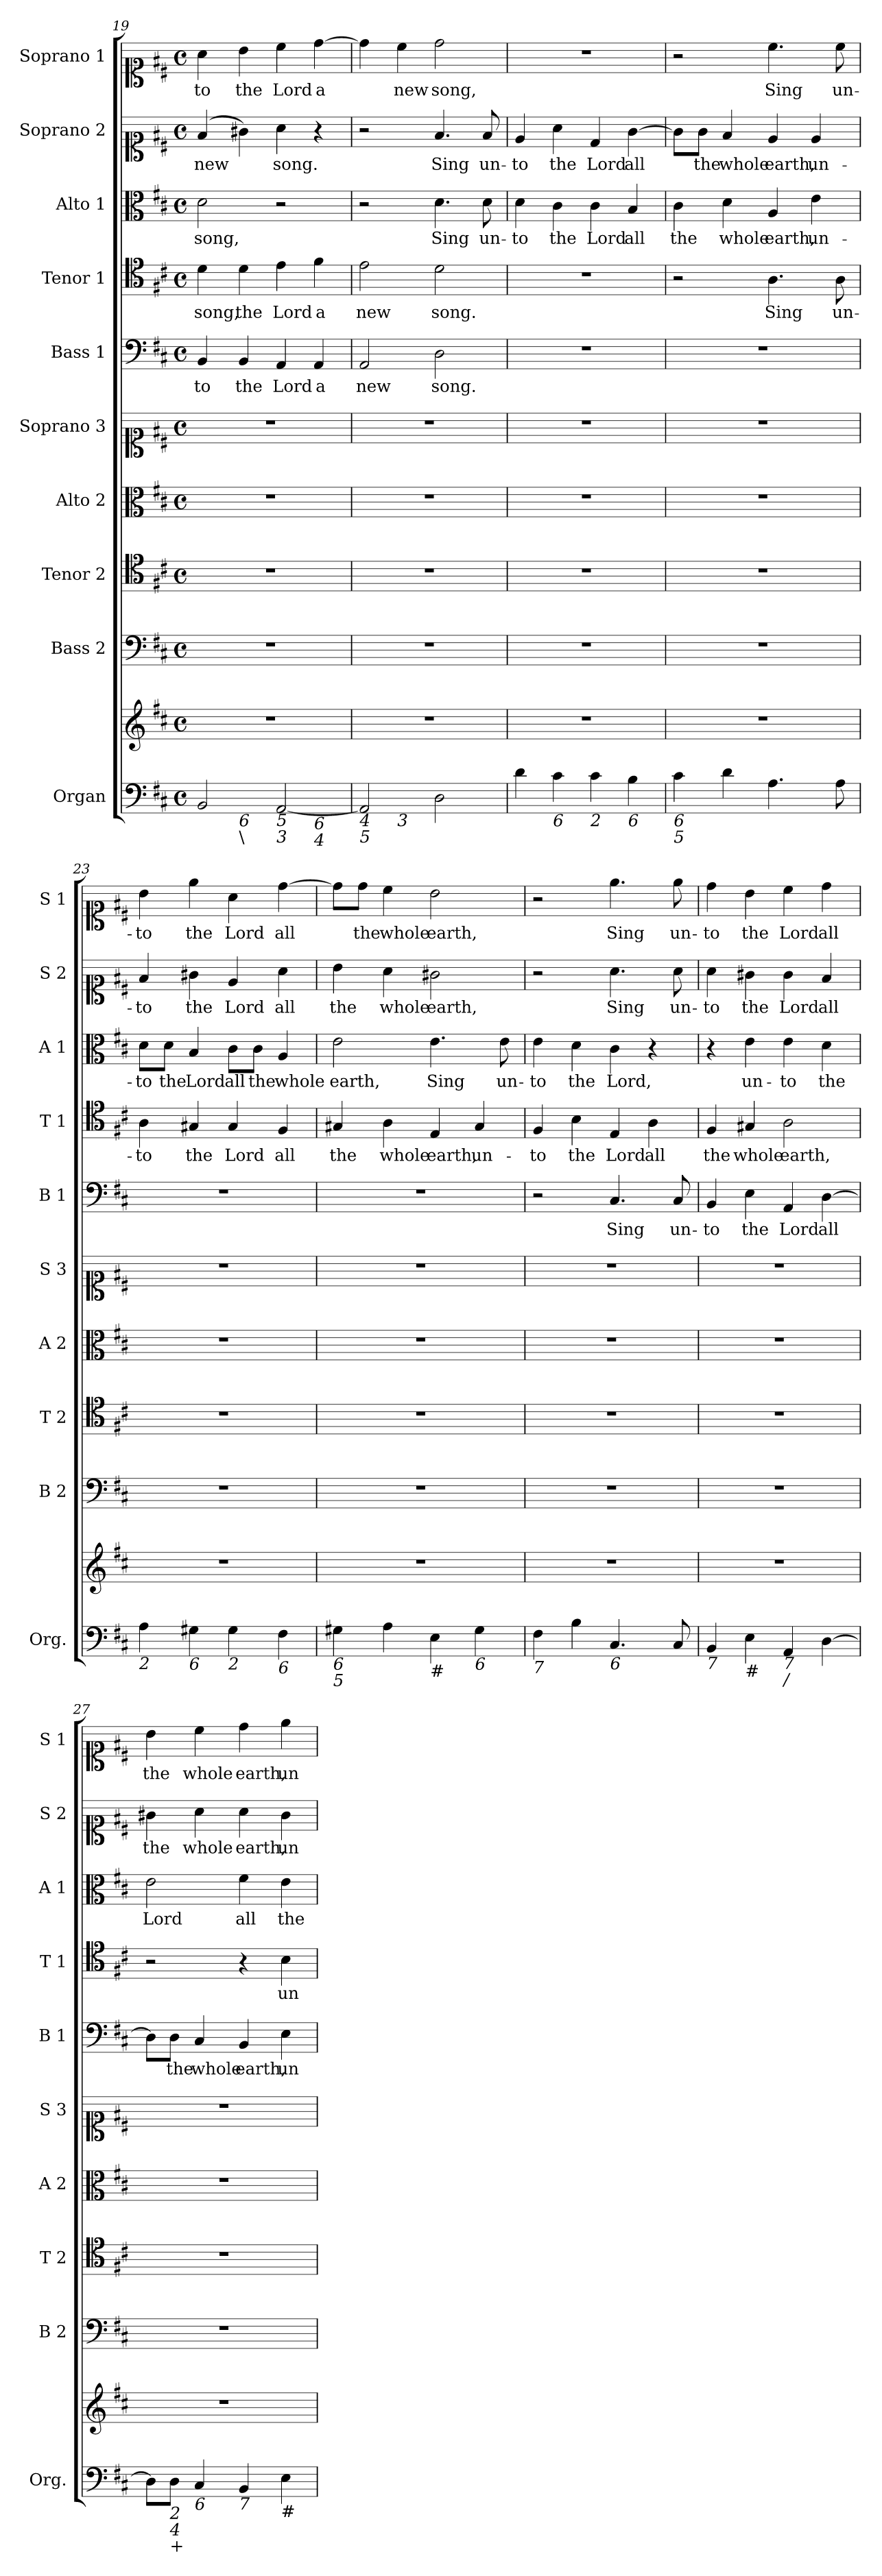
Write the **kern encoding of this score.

**kern	**kern	**kern	**kern	**kern	**kern	**kern	**text	**kern	**text	**kern	**text	**kern	**text	**kern	**text
*part10	*part10	*part9	*part8	*part7	*part6	*part5	*part5	*part4	*part4	*part3	*part3	*part2	*part2	*part1	*part1
*staff11	*staff10	*staff9	*staff8	*staff7	*staff6	*staff5	*staff5	*staff4	*staff4	*staff3	*staff3	*staff2	*staff2	*staff1	*staff1
*I"Organ	*	*I"Bass 2	*I"Tenor 2	*I"Alto 2	*I"Soprano 3	*I"Bass 1	*	*I"Tenor 1	*	*I"Alto 1	*	*I"Soprano 2	*	*I"Soprano 1	*
*I'Org.	*	*I'B 2	*I'T 2	*I'A 2	*I'S 3	*I'B 1	*	*I'T 1	*	*I'A 1	*	*I'S 2	*	*I'S 1	*
!!LO:LB:g=z
*clefF4	*clefG2	*clefF4	*clefC4	*clefC3	*clefC1	*clefF4	*	*clefC4	*	*clefC3	*	*clefC1	*	*clefC1	*
*k[f#c#]	*k[f#c#]	*k[f#c#]	*k[f#c#]	*k[f#c#]	*k[f#c#]	*k[f#c#]	*	*k[f#c#]	*	*k[f#c#]	*	*k[f#c#]	*	*k[f#c#]	*
*D:	*D:	*D:	*D:	*D:	*D:	*D:	*	*D:	*	*D:	*	*D:	*	*D:	*
*M4/4	*M4/4	*M4/4	*M4/4	*M4/4	*M4/4	*M4/4	*	*M4/4	*	*M4/4	*	*M4/4	*	*M4/4	*
*met(c)	*met(c)	*met(c)	*met(c)	*met(c)	*met(c)	*met(c)	*	*met(c)	*	*met(c)	*	*met(c)	*	*met(c)	*
=19	=19	=19	=19	=19	=19	=19	=19	=19	=19	=19	=19	=19	=19	=19	=19
!LO:TX:b:i:t=7	!	!	!	!	!	!	!	!	!	!	!	!	!	!	!
!	!	!	!	!	!	!	!LO:LY:b	!	!LO:LY:b	!	!LO:LY:b	!	!LO:LY:b	!	!LO:LY:b
*^	*	*	*	*	*	*	*	*	*	*	*	*	*	*	*
*	*^	*	*	*	*	*	*	*	*	*	*	*	*	*	*	*
2BB/	4ryy	2.ryy	1r	1r	1r	1r	1r	4BB/	-to	4d\	song,	2d\	song,	(4f#/	new	4a\	-to
!	!LO:TX:b:i:t=6	!	!	!	!	!	!	!	!	!	!	!	!	!	!	!	!
!	!LO:TX:b:t=\	!	!	!	!	!	!	!	!	!	!	!	!	!	!	!	!
!	!	!	!	!	!	!	!	!	!LO:LY:b	!	!LO:LY:b	!	!	!	!	!	!LO:LY:b
.	2.ryy	.	.	.	.	.	.	4BB/	the	4d\	the	.	.	4g#X\)	.	4b\	the
!LO:TX:b:i:t=5	!	!	!	!	!	!	!	!	!	!	!	!	!	!	!	!	!
!LO:TX:b:i:t=3	!	!	!	!	!	!	!	!	!	!	!	!	!	!	!	!	!
!	!	!	!	!	!	!	!	!	!LO:LY:b	!	!LO:LY:b	!	!	!	!LO:LY:b	!	!LO:LY:b
[2AA/	.	.	.	.	.	.	.	4AA/	Lord	4e\	Lord	2r	.	4a\	song.	4cc#\	Lord
!	!	!LO:TX:b:i:t=6	!	!	!	!	!	!	!	!	!	!	!	!	!	!	!
!	!	!LO:TX:b:i:t=4	!	!	!	!	!	!	!	!	!	!	!	!	!	!	!
!	!	!	!	!	!	!	!	!	!LO:LY:b	!	!LO:LY:b	!	!	!	!	!	!LO:LY:b
.	.	4ryy	.	.	.	.	.	4AA/	a	4f#\	a	.	.	4r	.	[4dd\	a
=20	=20	=20	=20	=20	=20	=20	=20	=20	=20	=20	=20	=20	=20	=20	=20	=20	=20
!LO:TX:b:i:t=4	!	!	!	!	!	!	!	!	!	!	!	!	!	!	!	!	!
!LO:TX:b:i:t=5	!	!	!	!	!	!	!	!	!	!	!	!	!	!	!	!	!
!	!	!	!	!	!	!	!	!	!LO:LY:b	!	!LO:LY:b	!	!	!	!	!	!
*	*v	*v	*	*	*	*	*	*	*	*	*	*	*	*	*	*	*
2AA/]	4ryy	1r	1r	1r	1r	1r	2AA/	new	2e\	new	2r	.	2r	.	4dd\]	.
!	!LO:TX:b:i:t=3	!	!	!	!	!	!	!	!	!	!	!	!	!	!	!
!	!	!	!	!	!	!	!	!	!	!	!	!	!	!	!	!LO:LY:b
.	2.ryy	.	.	.	.	.	.	.	.	.	.	.	.	.	4cc#\	new
!	!	!	!	!	!	!	!	!LO:LY:b	!	!LO:LY:b	!	!LO:LY:b	!	!LO:LY:b	!	!LO:LY:b
2D\	.	.	.	.	.	.	2D\	song.	2d\	song.	4.d\	Sing	4.f#/	Sing	2dd\	song,
!	!	!	!	!	!	!	!	!	!	!	!	!LO:LY:b	!	!LO:LY:b	!	!
.	.	.	.	.	.	.	.	.	.	.	8d\	un-	8f#/	un-	.	.
=21	=21	=21	=21	=21	=21	=21	=21	=21	=21	=21	=21	=21	=21	=21	=21	=21
!LO:TX:b:i:t=2	!	!	!	!	!	!	!	!	!	!	!	!	!	!	!	!
!	!	!	!	!	!	!	!	!	!	!	!	!LO:LY:b	!	!LO:LY:b	!	!
*v	*v	*	*	*	*	*	*	*	*	*	*	*	*	*	*	*
4d\	1r	1r	1r	1r	1r	1r	.	1r	.	4d\	-to	4e/	-to	1r	.
!LO:TX:b:i:t=6	!	!	!	!	!	!	!	!	!	!	!	!	!	!	!
!	!	!	!	!	!	!	!	!	!	!	!LO:LY:b	!	!LO:LY:b	!	!
4c#\	.	.	.	.	.	.	.	.	.	4c#\	the	4a\	the	.	.
!LO:TX:b:i:t=2	!	!	!	!	!	!	!	!	!	!	!	!	!	!	!
!	!	!	!	!	!	!	!	!	!	!	!LO:LY:b	!	!LO:LY:b	!	!
4c#\	.	.	.	.	.	.	.	.	.	4c#\	Lord	4d/	Lord	.	.
!LO:TX:b:i:t=6	!	!	!	!	!	!	!	!	!	!	!	!	!	!	!
!	!	!	!	!	!	!	!	!	!	!	!LO:LY:b	!	!LO:LY:b	!	!
4B\	.	.	.	.	.	.	.	.	.	4B/	all	[4g\	all	.	.
=22	=22	=22	=22	=22	=22	=22	=22	=22	=22	=22	=22	=22	=22	=22	=22
!LO:TX:b:i:t=6	!	!	!	!	!	!	!	!	!	!	!	!	!	!	!
!LO:TX:b:i:t=5	!	!	!	!	!	!	!	!	!	!	!	!	!	!	!
!	!	!	!	!	!	!	!	!	!	!	!LO:LY:b	!	!	!	!
4c#\	1r	1r	1r	1r	1r	1r	.	2r	.	4c#\	the	8g\L]	.	2r	.
!	!	!	!	!	!	!	!	!	!	!	!	!	!LO:LY:b	!	!
.	.	.	.	.	.	.	.	.	.	.	.	8g\J	the	.	.
!	!	!	!	!	!	!	!	!	!	!	!LO:LY:b	!	!LO:LY:b	!	!
4d\	.	.	.	.	.	.	.	.	.	4d\	whole	4f#/	whole	.	.
!	!	!	!	!	!	!	!	!	!LO:LY:b	!	!LO:LY:b	!	!LO:LY:b	!	!LO:LY:b
4.A\	.	.	.	.	.	.	.	4.A\	Sing	4A/	earth,	4e/	earth,	4.cc#\	Sing
!	!	!	!	!	!	!	!	!	!	!	!LO:LY:b	!	!LO:LY:b	!	!
.	.	.	.	.	.	.	.	.	.	4e\	un-	4e/	un-	.	.
!	!	!	!	!	!	!	!	!	!LO:LY:b	!	!	!	!	!	!LO:LY:b
8A\	.	.	.	.	.	.	.	8A\	un-	.	.	.	.	8cc#\	un-
=23	=23	=23	=23	=23	=23	=23	=23	=23	=23	=23	=23	=23	=23	=23	=23
!LO:TX:b:i:t=2	!	!	!	!	!	!	!	!	!	!	!	!	!	!	!
!	!	!	!	!	!	!	!	!	!LO:LY:b	!	!LO:LY:b	!	!LO:LY:b	!	!LO:LY:b
4A\	1r	1r	1r	1r	1r	1r	.	4A\	-to	8d\L	-to	4f#/	-to	4b\	-to
!	!	!	!	!	!	!	!	!	!	!	!LO:LY:b	!	!	!	!
.	.	.	.	.	.	.	.	.	.	8d\J	the	.	.	.	.
!LO:TX:b:i:t=6	!	!	!	!	!	!	!	!	!	!	!	!	!	!	!
!	!	!	!	!	!	!	!	!	!LO:LY:b	!	!LO:LY:b	!	!LO:LY:b	!	!LO:LY:b
4G#X\	.	.	.	.	.	.	.	4G#X/	the	4B/	Lord	4g#X\	the	4ee\	the
!LO:TX:b:i:t=2	!	!	!	!	!	!	!	!	!	!	!	!	!	!	!
!	!	!	!	!	!	!	!	!	!LO:LY:b	!	!LO:LY:b	!	!LO:LY:b	!	!LO:LY:b
4G#\	.	.	.	.	.	.	.	4G#/	Lord	8c#\L	all	4e/	Lord	4a\	Lord
!	!	!	!	!	!	!	!	!	!	!	!LO:LY:b	!	!	!	!
.	.	.	.	.	.	.	.	.	.	8c#\J	the	.	.	.	.
!LO:TX:b:i:t=6	!	!	!	!	!	!	!	!	!	!	!	!	!	!	!
!	!	!	!	!	!	!	!	!	!LO:LY:b	!	!LO:LY:b	!	!LO:LY:b	!	!LO:LY:b
4F#\	.	.	.	.	.	.	.	4F#/	all	4A/	whole	4a\	all	[4dd\	all
=24	=24	=24	=24	=24	=24	=24	=24	=24	=24	=24	=24	=24	=24	=24	=24
!LO:TX:b:i:t=6	!	!	!	!	!	!	!	!	!	!	!	!	!	!	!
!LO:TX:b:i:t=5	!	!	!	!	!	!	!	!	!	!	!	!	!	!	!
!	!	!	!	!	!	!	!	!	!LO:LY:b	!	!LO:LY:b	!	!LO:LY:b	!	!
4G#X\	1r	1r	1r	1r	1r	1r	.	4G#X/	the	2e\	earth,	4b\	the	8dd\L]	.
!	!	!	!	!	!	!	!	!	!	!	!	!	!	!	!LO:LY:b
.	.	.	.	.	.	.	.	.	.	.	.	.	.	8dd\J	the
!	!	!	!	!	!	!	!	!	!LO:LY:b	!	!	!	!LO:LY:b	!	!LO:LY:b
4A\	.	.	.	.	.	.	.	4A\	whole	.	.	4a\	whole	4cc#\	whole
!LO:TX:b:t=#	!	!	!	!	!	!	!	!	!	!	!	!	!	!	!
!	!	!	!	!	!	!	!	!	!LO:LY:b	!	!LO:LY:b	!	!LO:LY:b	!	!LO:LY:b
4E\	.	.	.	.	.	.	.	4E/	earth,	4.e\	Sing	2g#X\	earth,	2b\	earth,
!LO:TX:b:i:t=6	!	!	!	!	!	!	!	!	!	!	!	!	!	!	!
!	!	!	!	!	!	!	!	!	!LO:LY:b	!	!	!	!	!	!
4G#\	.	.	.	.	.	.	.	4G#/	un-	.	.	.	.	.	.
!	!	!	!	!	!	!	!	!	!	!	!LO:LY:b	!	!	!	!
.	.	.	.	.	.	.	.	.	.	8e\	un-	.	.	.	.
!!LO:PB:g=z
=25	=25	=25	=25	=25	=25	=25	=25	=25	=25	=25	=25	=25	=25	=25	=25
!LO:TX:b:i:t=7	!	!	!	!	!	!	!	!	!	!	!	!	!	!	!
!	!	!	!	!	!	!	!	!	!LO:LY:b	!	!LO:LY:b	!	!	!	!
4F#\	1r	1r	1r	1r	1r	2r	.	4F#/	-to	4e\	-to	2r	.	2r	.
!	!	!	!	!	!	!	!	!	!LO:LY:b	!	!LO:LY:b	!	!	!	!
4B\	.	.	.	.	.	.	.	4B\	the	4d\	the	.	.	.	.
!LO:TX:b:i:t=6	!	!	!	!	!	!	!	!	!	!	!	!	!	!	!
!	!	!	!	!	!	!	!LO:LY:b	!	!LO:LY:b	!	!LO:LY:b	!	!LO:LY:b	!	!LO:LY:b
4.C#/	.	.	.	.	.	4.C#/	Sing	4E/	Lord	4c#\	Lord,	4.a\	Sing	4.ee\	Sing
!	!	!	!	!	!	!	!	!	!LO:LY:b	!	!	!	!	!	!
.	.	.	.	.	.	.	.	4A\	all	4r	.	.	.	.	.
!	!	!	!	!	!	!	!LO:LY:b	!	!	!	!	!	!LO:LY:b	!	!LO:LY:b
8C#/	.	.	.	.	.	8C#/	un-	.	.	.	.	8a\	un-	8ee\	un-
=26	=26	=26	=26	=26	=26	=26	=26	=26	=26	=26	=26	=26	=26	=26	=26
!LO:TX:b:i:t=7	!	!	!	!	!	!	!	!	!	!	!	!	!	!	!
!	!	!	!	!	!	!	!LO:LY:b	!	!LO:LY:b	!	!	!	!LO:LY:b	!	!LO:LY:b
4BB/	1r	1r	1r	1r	1r	4BB/	-to	4F#/	the	4r	.	4a\	-to	4dd\	-to
!LO:TX:b:t=#	!	!	!	!	!	!	!	!	!	!	!	!	!	!	!
!	!	!	!	!	!	!	!LO:LY:b	!	!LO:LY:b	!	!LO:LY:b	!	!LO:LY:b	!	!LO:LY:b
4E\	.	.	.	.	.	4E\	the	4G#X/	whole	4e\	un-	4g#X\	the	4b\	the
!LO:TX:b:i:t=7	!	!	!	!	!	!	!	!	!	!	!	!	!	!	!
!LO:TX:b:i:t=/	!	!	!	!	!	!	!	!	!	!	!	!	!	!	!
!	!	!	!	!	!	!	!LO:LY:b	!	!LO:LY:b	!	!LO:LY:b	!	!LO:LY:b	!	!LO:LY:b
4AA/	.	.	.	.	.	4AA/	Lord	2A\	earth,	4e\	-to	4g#\	Lord	4cc#\	Lord
!	!	!	!	!	!	!	!LO:LY:b	!	!	!	!LO:LY:b	!	!LO:LY:b	!	!LO:LY:b
[4D\	.	.	.	.	.	[4D\	all	.	.	4d\	the	4f#/	all	4dd\	all
=27	=27	=27	=27	=27	=27	=27	=27	=27	=27	=27	=27	=27	=27	=27	=27
!	!	!	!	!	!	!	!	!	!	!	!LO:LY:b	!	!LO:LY:b	!	!LO:LY:b
8D\L]	1r	1r	1r	1r	1r	8D\L]	.	2r	.	2e\	Lord	4g#X\	the	4b\	the
!LO:TX:b:i:t=2	!	!	!	!	!	!	!	!	!	!	!	!	!	!	!
!LO:TX:b:i:t=4	!	!	!	!	!	!	!	!	!	!	!	!	!	!	!
!LO:TX:b:t=+	!	!	!	!	!	!	!	!	!	!	!	!	!	!	!
!	!	!	!	!	!	!	!LO:LY:b	!	!	!	!	!	!	!	!
8D\J	.	.	.	.	.	8D\J	the	.	.	.	.	.	.	.	.
!LO:TX:b:i:t=6	!	!	!	!	!	!	!	!	!	!	!	!	!	!	!
!	!	!	!	!	!	!	!LO:LY:b	!	!	!	!	!	!LO:LY:b	!	!LO:LY:b
4C#/	.	.	.	.	.	4C#/	whole	.	.	.	.	4a\	whole	4cc#\	whole
!LO:TX:b:i:t=7	!	!	!	!	!	!	!	!	!	!	!	!	!	!	!
!	!	!	!	!	!	!	!LO:LY:b	!	!	!	!LO:LY:b	!	!LO:LY:b	!	!LO:LY:b
4BB/	.	.	.	.	.	4BB/	earth,	4r	.	4f#\	all	4a\	earth,	4dd\	earth,
!LO:TX:b:t=#	!	!	!	!	!	!	!	!	!	!	!	!	!	!	!
!	!	!	!	!	!	!	!LO:LY:b	!	!LO:LY:b	!	!LO:LY:b	!	!LO:LY:b	!	!LO:LY:b
4E\	.	.	.	.	.	4E\	un-	4B\	un-	4e\	the	4g#\	un-	4ee\	un-
=	=	=	=	=	=	=	=	=	=	=	=	=	=	=	=
*-	*-	*-	*-	*-	*-	*-	*-	*-	*-	*-	*-	*-	*-	*-	*-
